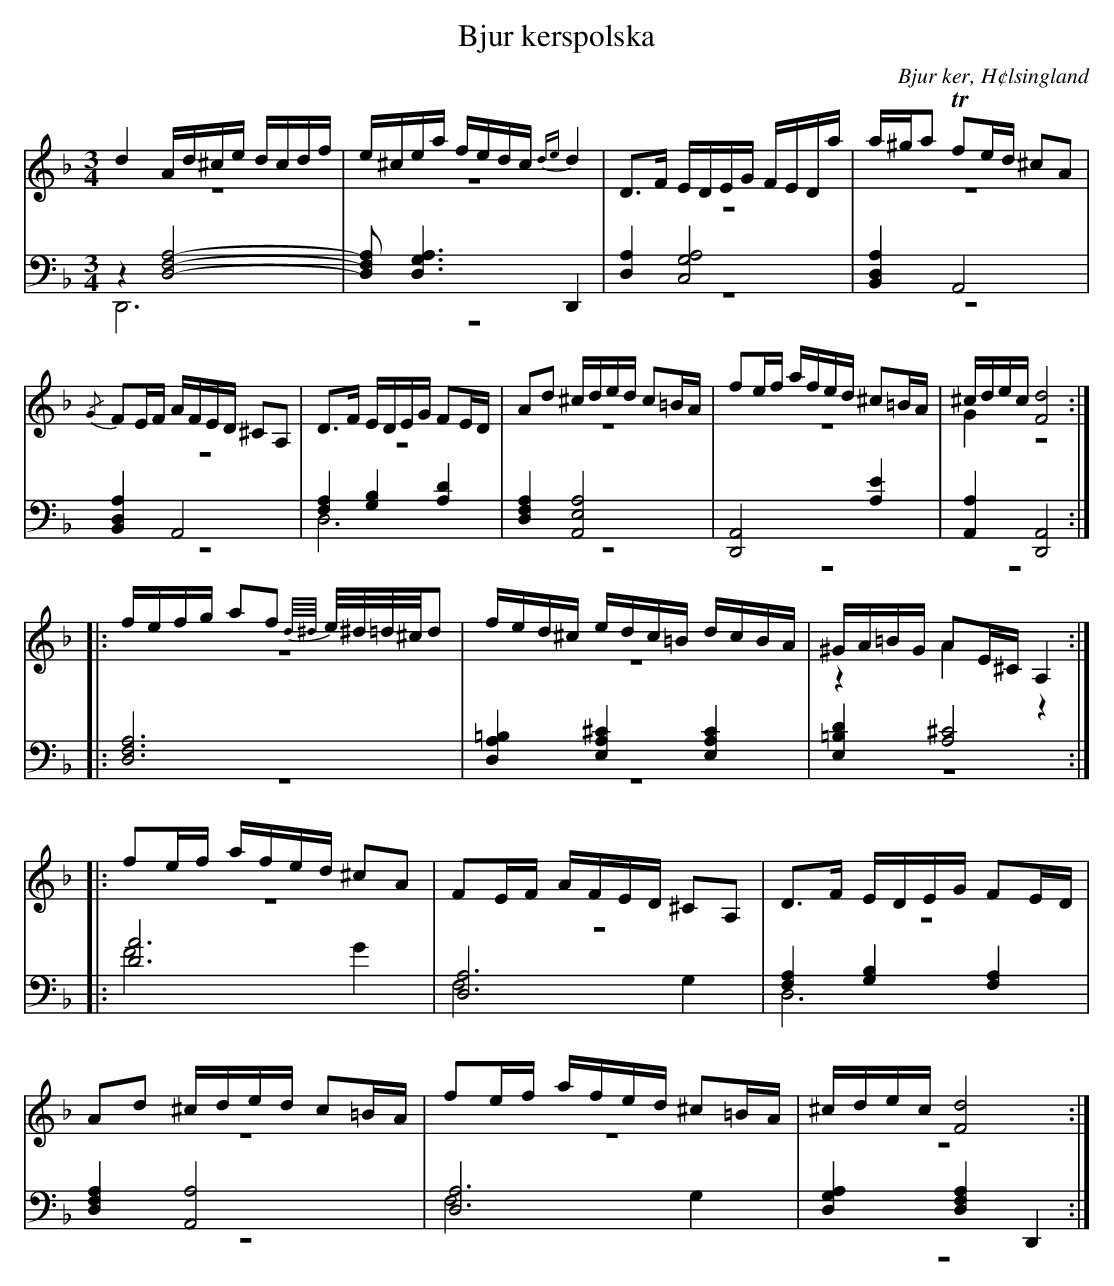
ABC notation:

X:1
T: Bjur kerspolska
O: Bjur ker, H¢lsingland
M: 3/4
L: 1/16
K: Dm
V:1
V:2 merge
V:3
V:4 merge
V:1
d4 Ad^ce dcdf |e^cea fedc {de}d4|D2>F2 EDEG FEDa|a^ga2 Tf2ed ^c2A2|
{/G}F2EF AFED ^C2A,2|D2>F2 EDEG F2ED|A2d2 ^cded c2=BA|f2ef afed ^c2=BA|^cdec [F8d8]:|
|:fefg a2f2 {d//^d//}e/^d/=d/^c/d2 |fed^c edc=B dcBA|^GA=BG A2E^C A,4:|
|:f2ef afed ^c2A2|F2EF AFED ^C2A,2|D2>F2 EDEG F2ED|
A2d2 ^cded c2=BA|f2ef afed ^c2=BA|^cdec [F8d8]:|
V:2
z12|z12|z12|z12|
z12|z12|z12|z12|G4 z8:|
|:z12|z12|z4 A4 z4:|
|:z12|z12|z12|
z12|z12|z12:|
V:3 clef=bass
z4 [D,8F,8 A,8]-|[D,2F,2 A,2] [D,6G,6A,6] D,,4|[D,4A,4] [C,8G,8A,8]|[B,,4D,4A,4] A,,8|
[B,,4D,4A,4] A,,8|[F,4A,4] [G,4B,4] [A,4D4]|[D,4F,4A,4] [A,,8E,8A,8]|[D,,8A,,8] [A,4E4]|[A,,4A,4] [D,,8A,,8]:|
|:[D,12F,12A,12]|[D,4A,4=B,4] [E,4A,4^C4] [E,4A,4C4]|[E,4=B,4D4] [A,8^C8]:|
|:[D12A12]|[D,12A,12]|[F,4A,4] [G,4B,4] [F,4A,4]|
[D,4F,4A,4] [A,,8A,8]|[D,12A,12]|[D,4G,4A,4] [D,4F,4A,4] D,,4:|
V:4 clef=bass
D,,12|z12|z12|z12|
z12|D,12|z12|z12|z12:|
|:z12|z12|z12:|
|:F8 G4|F,8 G,4|D,12|
z12|F,8 G,4|z12:|
